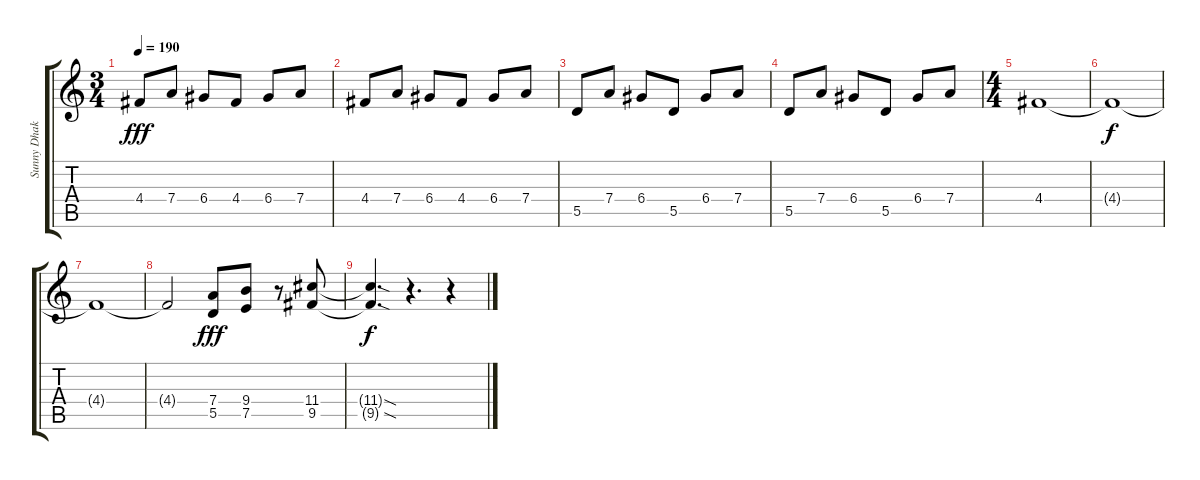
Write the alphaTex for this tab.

\track ("Sunny Dhak" "Sunny Dhak") {instrument distortionguitar}
\staff {score tabs}
\tuning (E4 B3 G3 D3 A2 E2) {hide}
\ts (3 4)
\tempo 190
\clef g2
\ks c
4.4.8{dy fff} 7.4.8 6.4.8 4.4.8 6.4.8 7.4.8 |
4.4.8 7.4.8 6.4.8 4.4.8 6.4.8 7.4.8 |
5.5.8 7.4.8 6.4.8 5.5.8 6.4.8 7.4.8 |
5.5.8 7.4.8 6.4.8 5.5.8 6.4.8 7.4.8 |
\ts (4 4)
4.4.1 |
4.4{t}.1{dy f} |
4.4{t}.1 |
4.4{t}.2 (7.4 5.5).8{dy fff} (9.4 7.5).8 r.8 (11.4 9.5).8 |
(11.4{sod t} 9.5{sod t}).4{d dy f} r.4{d} r.4
